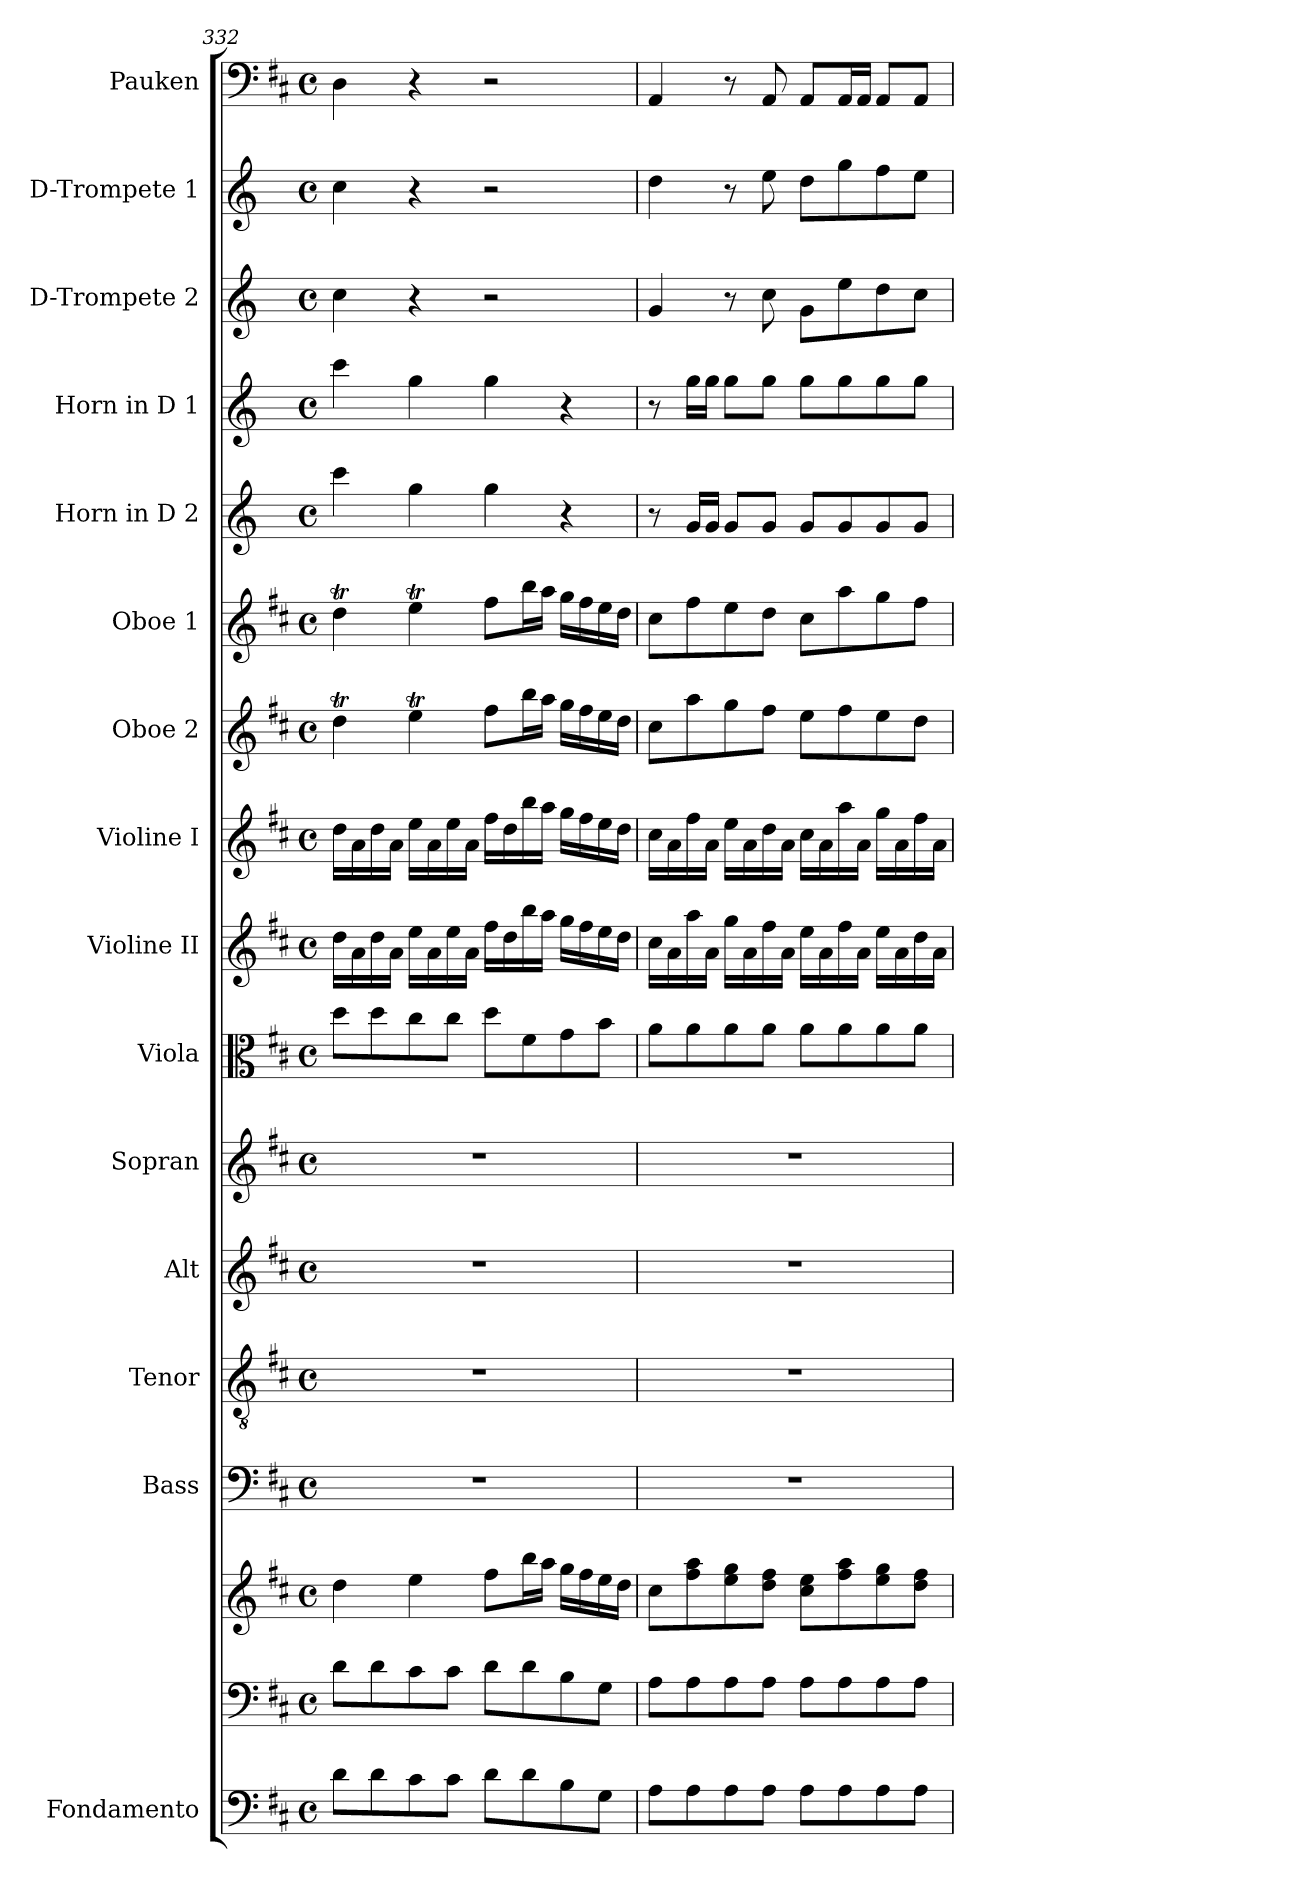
**kern	**kern	**kern	**kern	**kern	**kern	**kern	**kern	**kern	**kern	**kern	**kern	**kern	**kern	**kern	**kern	**kern
*part16	*part15	*part15	*part14	*part13	*part12	*part11	*part10	*part9	*part8	*part7	*part6	*part5	*part4	*part3	*part2	*part1
*staff17	*staff16	*staff15	*staff14	*staff13	*staff12	*staff11	*staff10	*staff9	*staff8	*staff7	*staff6	*staff5	*staff4	*staff3	*staff2	*staff1
*I"Fondamento	*	*	*I"Bass	*I"Tenor	*I"Alt	*I"Sopran	*I"Viola	*I"Violine II	*I"Violine I	*I"Oboe 2	*I"Oboe 1	*I"Horn in D 2	*I"Horn in D 1	*I"D-Trompete 2	*I"D-Trompete 1	*I"Pauken
*I'F.	*	*	*I'B.	*I'T.	*I'A.	*I'S.	*I'Vla.	*I'Vl. II	*I'Vl. I	*I'Ob. 2	*I'Ob. 1	*	*	*I'D Trp. 2	*I'D Trp. 1	*I'Pk.
*clefF4	*clefF4	*clefG2	*clefF4	*clefGv2	*clefG2	*clefG2	*clefC3	*clefG2	*clefG2	*clefG2	*clefG2	*clefG2	*clefG2	*clefG2	*clefG2	*clefF4
*ITrd7c12	*	*	*	*	*	*	*	*	*	*	*	*ITrd6c10	*ITrd6c10	*ITrd-1c-2	*ITrd-1c-2	*
*k[f#c#]	*k[f#c#]	*k[f#c#]	*k[f#c#]	*k[f#c#]	*k[f#c#]	*k[f#c#]	*k[f#c#]	*k[f#c#]	*k[f#c#]	*k[f#c#]	*k[f#c#]	*k[f#c#]	*k[f#c#]	*k[f#c#]	*k[f#c#]	*k[f#c#]
*D:	*D:	*D:	*D:	*D:	*D:	*D:	*D:	*D:	*D:	*D:	*D:	*D:	*D:	*D:	*D:	*D:
*M4/4	*M4/4	*M4/4	*M4/4	*M4/4	*M4/4	*M4/4	*M4/4	*M4/4	*M4/4	*M4/4	*M4/4	*M4/4	*M4/4	*M4/4	*M4/4	*M4/4
*met(c)	*met(c)	*met(c)	*met(c)	*met(c)	*met(c)	*met(c)	*met(c)	*met(c)	*met(c)	*met(c)	*met(c)	*met(c)	*met(c)	*met(c)	*met(c)	*met(c)
=332	=332	=332	=332	=332	=332	=332	=332	=332	=332	=332	=332	=332	=332	=332	=332	=332
8D\L	8d\L	4dd\	1r	1r	1r	1r	8dd\L	16dd\LL	16dd\LL	4ddT\	4ddT\	4dd\	4dd\	4dd\	4dd\	4D\
.	.	.	.	.	.	.	.	16a\	16a\	.	.	.	.	.	.	.
8D\	8d\	.	.	.	.	.	8dd\	16dd\	16dd\	.	.	.	.	.	.	.
.	.	.	.	.	.	.	.	16a\JJ	16a\JJ	.	.	.	.	.	.	.
8C#\	8c#\	4ee\	.	.	.	.	8cc#\	16ee\LL	16ee\LL	4eeT\	4eeT\	4a\	4a\	4r	4r	4r
.	.	.	.	.	.	.	.	16a\	16a\	.	.	.	.	.	.	.
8C#\J	8c#\J	.	.	.	.	.	8cc#\J	16ee\	16ee\	.	.	.	.	.	.	.
.	.	.	.	.	.	.	.	16a\JJ	16a\JJ	.	.	.	.	.	.	.
8D\L	8d\L	8ff#\L	.	.	.	.	8dd\L	16ff#\LL	16ff#\LL	8ff#\L	8ff#\L	4a\	4a\	2r	2r	2r
.	.	.	.	.	.	.	.	16dd\	16dd\	.	.	.	.	.	.	.
8D\	8d\	16bb\L	.	.	.	.	8f#\	16bb\	16bb\	16bb\L	16bb\L	.	.	.	.	.
.	.	16aa\JJ	.	.	.	.	.	16aa\JJ	16aa\JJ	16aa\JJ	16aa\JJ	.	.	.	.	.
8BB\	8B\	16gg\LL	.	.	.	.	8g\	16gg\LL	16gg\LL	16gg\LL	16gg\LL	4r	4r	.	.	.
.	.	16ff#\	.	.	.	.	.	16ff#\	16ff#\	16ff#\	16ff#\	.	.	.	.	.
8GG\J	8G\J	16ee\	.	.	.	.	8b\J	16ee\	16ee\	16ee\	16ee\	.	.	.	.	.
.	.	16dd\JJ	.	.	.	.	.	16dd\JJ	16dd\JJ	16dd\JJ	16dd\JJ	.	.	.	.	.
=333	=333	=333	=333	=333	=333	=333	=333	=333	=333	=333	=333	=333	=333	=333	=333	=333
8AA\L	8A\L	8cc#\L	1r	1r	1r	1r	8a\L	16cc#\LL	16cc#\LL	8cc#\L	8cc#\L	8r	8r	4a/	4ee\	4AA/
.	.	.	.	.	.	.	.	16a\	16a\	.	.	.	.	.	.	.
8AA\	8A\	8ff#\ 8aa\	.	.	.	.	8a\	16aa\	16ff#\	8aa\	8ff#\	16A/LL	16a\LL	.	.	.
.	.	.	.	.	.	.	.	16a\JJ	16a\JJ	.	.	16A/JJ	16a\JJ	.	.	.
8AA\	8A\	8ee\ 8gg\	.	.	.	.	8a\	16gg\LL	16ee\LL	8gg\	8ee\	8A/L	8a\L	8r	8r	8r
.	.	.	.	.	.	.	.	16a\	16a\	.	.	.	.	.	.	.
8AA\J	8A\J	8dd\ 8ff#\J	.	.	.	.	8a\J	16ff#\	16dd\	8ff#\J	8dd\J	8A/J	8a\J	8dd\	8ff#\	8AA/
.	.	.	.	.	.	.	.	16a\JJ	16a\JJ	.	.	.	.	.	.	.
8AA\L	8A\L	8cc#\ 8ee\L	.	.	.	.	8a\L	16ee\LL	16cc#\LL	8ee\L	8cc#\L	8A/L	8a\L	8a\L	8ee\L	8AA/L
.	.	.	.	.	.	.	.	16a\	16a\	.	.	.	.	.	.	.
8AA\	8A\	8ff#\ 8aa\	.	.	.	.	8a\	16ff#\	16aa\	8ff#\	8aa\	8A/	8a\	8ff#\	8aa\	16AA/L
.	.	.	.	.	.	.	.	16a\JJ	16a\JJ	.	.	.	.	.	.	16AA/JJ
8AA\	8A\	8ee\ 8gg\	.	.	.	.	8a\	16ee\LL	16gg\LL	8ee\	8gg\	8A/	8a\	8ee\	8gg\	8AA/L
.	.	.	.	.	.	.	.	16a\	16a\	.	.	.	.	.	.	.
8AA\J	8A\J	8dd\ 8ff#\J	.	.	.	.	8a\J	16dd\	16ff#\	8dd\J	8ff#\J	8A/J	8a\J	8dd\J	8ff#\J	8AA/J
.	.	.	.	.	.	.	.	16a\JJ	16a\JJ	.	.	.	.	.	.	.
=	=	=	=	=	=	=	=	=	=	=	=	=	=	=	=	=
*-	*-	*-	*-	*-	*-	*-	*-	*-	*-	*-	*-	*-	*-	*-	*-	*-
